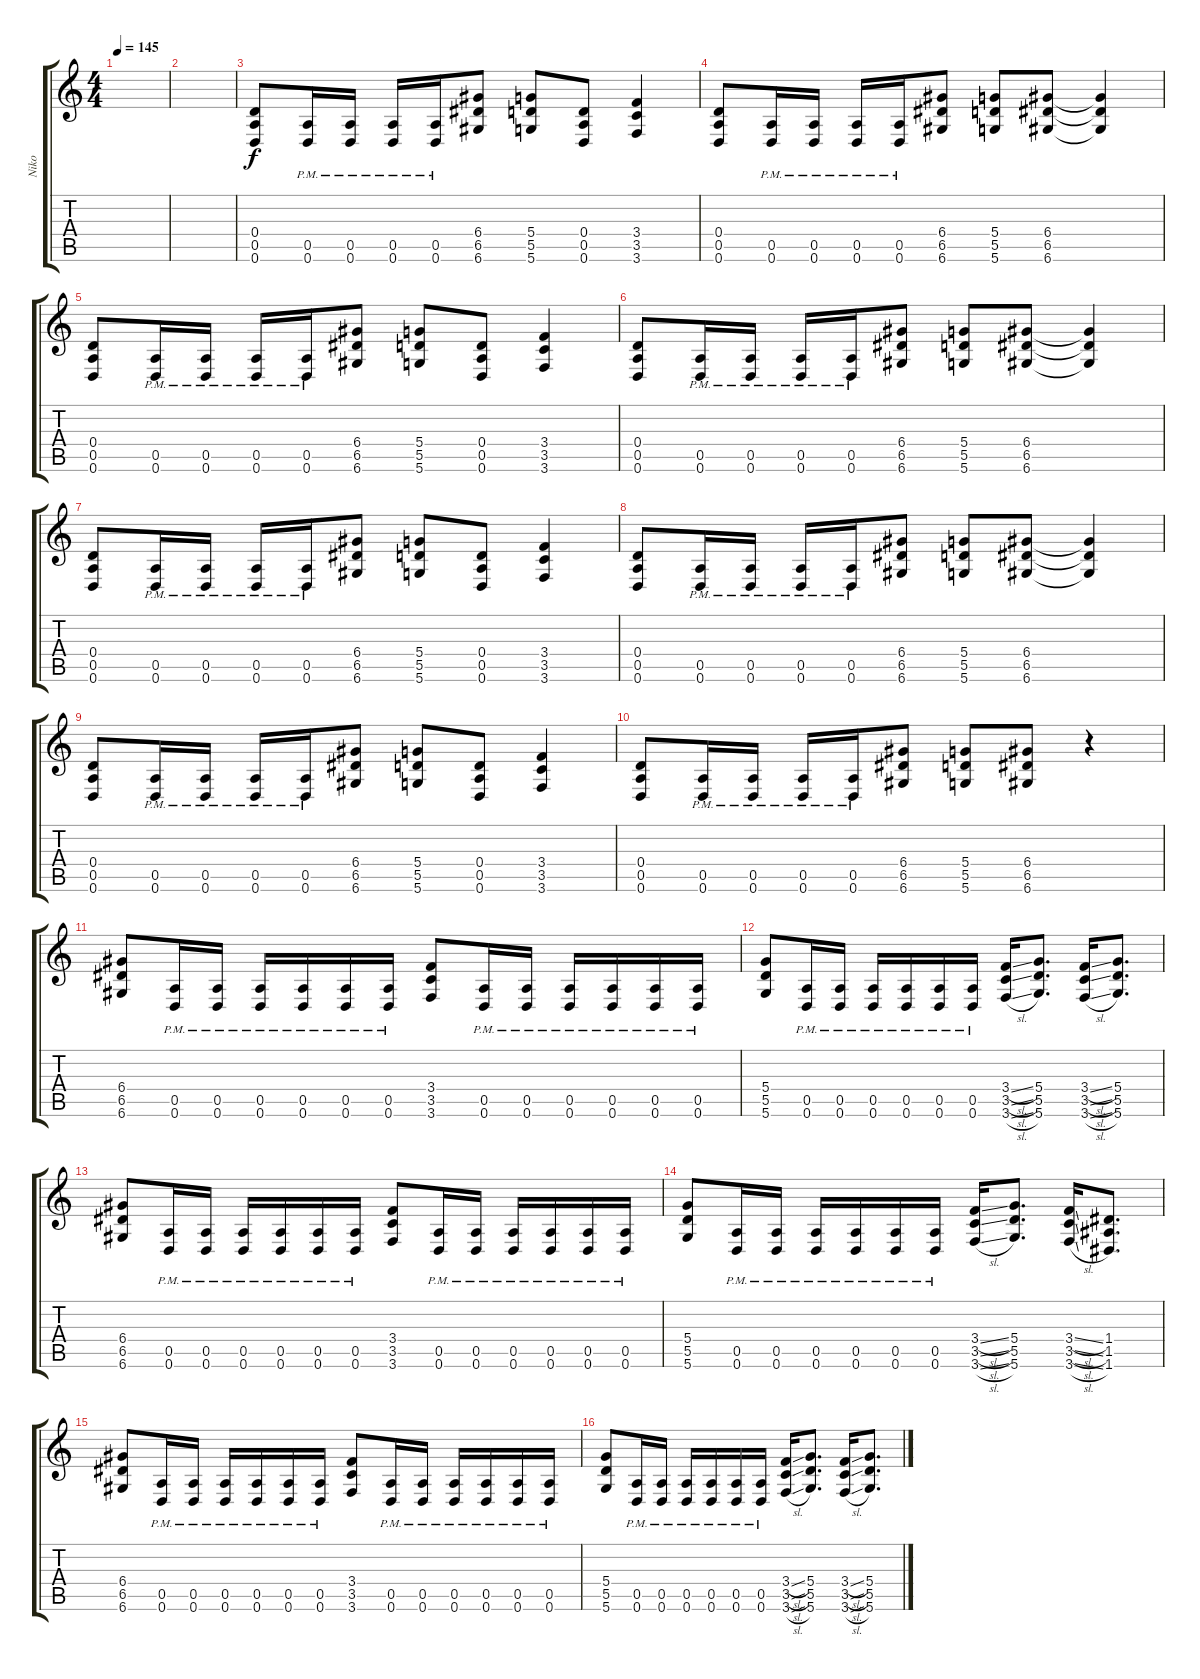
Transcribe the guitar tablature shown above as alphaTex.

\track ("Niko" "Niko") {instrument distortionguitar}
\staff {score tabs}
\tuning (E4 B3 G3 D3 A2 D2) {hide}
\ts (4 4)
\tempo 145
\clef g2
\ks c
|
|
(0.4 0.5 0.6).8 (0.5{pm} 0.6{pm}).16 (0.5{pm} 0.6{pm}).16 (0.5{pm} 0.6{pm}).16 (0.5{pm} 0.6{pm}).16 (6.4 6.5 6.6).8 (5.4 5.5 5.6).8 (0.4 0.5 0.6).8 (3.4 3.5 3.6).4 |
(0.4 0.5 0.6).8 (0.5{pm} 0.6{pm}).16 (0.5{pm} 0.6{pm}).16 (0.5{pm} 0.6{pm}).16 (0.5{pm} 0.6{pm}).16 (6.4 6.5 6.6).8 (5.4 5.5 5.6).8 (6.4 6.5 6.6).8 (6.4{t} 6.5{t} 6.6{t}).4 |
(0.4 0.5 0.6).8 (0.5{pm} 0.6{pm}).16 (0.5{pm} 0.6{pm}).16 (0.5{pm} 0.6{pm}).16 (0.5{pm} 0.6{pm}).16 (6.4 6.5 6.6).8 (5.4 5.5 5.6).8 (0.4 0.5 0.6).8 (3.4 3.5 3.6).4 |
(0.4 0.5 0.6).8 (0.5{pm} 0.6{pm}).16 (0.5{pm} 0.6{pm}).16 (0.5{pm} 0.6{pm}).16 (0.5{pm} 0.6{pm}).16 (6.4 6.5 6.6).8 (5.4 5.5 5.6).8 (6.4 6.5 6.6).8 (6.4{t} 6.5{t} 6.6{t}).4 |
(0.4 0.5 0.6).8 (0.5{pm} 0.6{pm}).16 (0.5{pm} 0.6{pm}).16 (0.5{pm} 0.6{pm}).16 (0.5{pm} 0.6{pm}).16 (6.4 6.5 6.6).8 (5.4 5.5 5.6).8 (0.4 0.5 0.6).8 (3.4 3.5 3.6).4 |
(0.4 0.5 0.6).8 (0.5{pm} 0.6{pm}).16 (0.5{pm} 0.6{pm}).16 (0.5{pm} 0.6{pm}).16 (0.5{pm} 0.6{pm}).16 (6.4 6.5 6.6).8 (5.4 5.5 5.6).8 (6.4 6.5 6.6).8 (6.4{t} 6.5{t} 6.6{t}).4 |
(0.4 0.5 0.6).8 (0.5{pm} 0.6{pm}).16 (0.5{pm} 0.6{pm}).16 (0.5{pm} 0.6{pm}).16 (0.5{pm} 0.6{pm}).16 (6.4 6.5 6.6).8 (5.4 5.5 5.6).8 (0.4 0.5 0.6).8 (3.4 3.5 3.6).4 |
(0.4 0.5 0.6).8 (0.5{pm} 0.6{pm}).16 (0.5{pm} 0.6{pm}).16 (0.5{pm} 0.6{pm}).16 (0.5{pm} 0.6{pm}).16 (6.4 6.5 6.6).8 (5.4 5.5 5.6).8 (6.4 6.5 6.6).8 r.4 |
(6.4 6.5 6.6).8 (0.5{pm} 0.6{pm}).16 (0.5{pm} 0.6{pm}).16 (0.5{pm} 0.6{pm}).16 (0.5{pm} 0.6{pm}).16 (0.5{pm} 0.6{pm}).16 (0.5{pm} 0.6{pm}).16 (3.4 3.5 3.6).8 (0.5{pm} 0.6{pm}).16 (0.5{pm} 0.6{pm}).16 (0.5{pm} 0.6{pm}).16 (0.5{pm} 0.6{pm}).16 (0.5{pm} 0.6{pm}).16 (0.5{pm} 0.6{pm}).16 |
(5.4 5.5 5.6).8 (0.5{pm} 0.6{pm}).16 (0.5{pm} 0.6{pm}).16 (0.5{pm} 0.6{pm}).16 (0.5{pm} 0.6{pm}).16 (0.5{pm} 0.6{pm}).16 (0.5{pm} 0.6{pm}).16 (3.4{sl} 3.5{sl} 3.6{sl}).16 (5.4 5.5 5.6).8{d} (3.4{sl} 3.5{sl} 3.6{sl}).16 (5.4 5.5 5.6).8{d} |
(6.4 6.5 6.6).8 (0.5{pm} 0.6{pm}).16 (0.5{pm} 0.6{pm}).16 (0.5{pm} 0.6{pm}).16 (0.5{pm} 0.6{pm}).16 (0.5{pm} 0.6{pm}).16 (0.5{pm} 0.6{pm}).16 (3.4 3.5 3.6).8 (0.5{pm} 0.6{pm}).16 (0.5{pm} 0.6{pm}).16 (0.5{pm} 0.6{pm}).16 (0.5{pm} 0.6{pm}).16 (0.5{pm} 0.6{pm}).16 (0.5{pm} 0.6{pm}).16 |
(5.4 5.5 5.6).8 (0.5{pm} 0.6{pm}).16 (0.5{pm} 0.6{pm}).16 (0.5{pm} 0.6{pm}).16 (0.5{pm} 0.6{pm}).16 (0.5{pm} 0.6{pm}).16 (0.5{pm} 0.6{pm}).16 (3.4{sl} 3.5{sl} 3.6{sl}).16 (5.4 5.5 5.6).8{d} (3.4{sl} 3.5{sl} 3.6{sl}).16 (1.4 1.5 1.6).8{d} |
(6.4 6.5 6.6).8 (0.5{pm} 0.6{pm}).16 (0.5{pm} 0.6{pm}).16 (0.5{pm} 0.6{pm}).16 (0.5{pm} 0.6{pm}).16 (0.5{pm} 0.6{pm}).16 (0.5{pm} 0.6{pm}).16 (3.4 3.5 3.6).8 (0.5{pm} 0.6{pm}).16 (0.5{pm} 0.6{pm}).16 (0.5{pm} 0.6{pm}).16 (0.5{pm} 0.6{pm}).16 (0.5{pm} 0.6{pm}).16 (0.5{pm} 0.6{pm}).16 |
(5.4 5.5 5.6).8 (0.5{pm} 0.6{pm}).16 (0.5{pm} 0.6{pm}).16 (0.5{pm} 0.6{pm}).16 (0.5{pm} 0.6{pm}).16 (0.5{pm} 0.6{pm}).16 (0.5{pm} 0.6{pm}).16 (3.4{sl} 3.5{sl} 3.6{sl}).16 (5.4 5.5 5.6).8{d} (3.4{sl} 3.5{sl} 3.6{sl}).16 (5.4 5.5 5.6).8{d}
